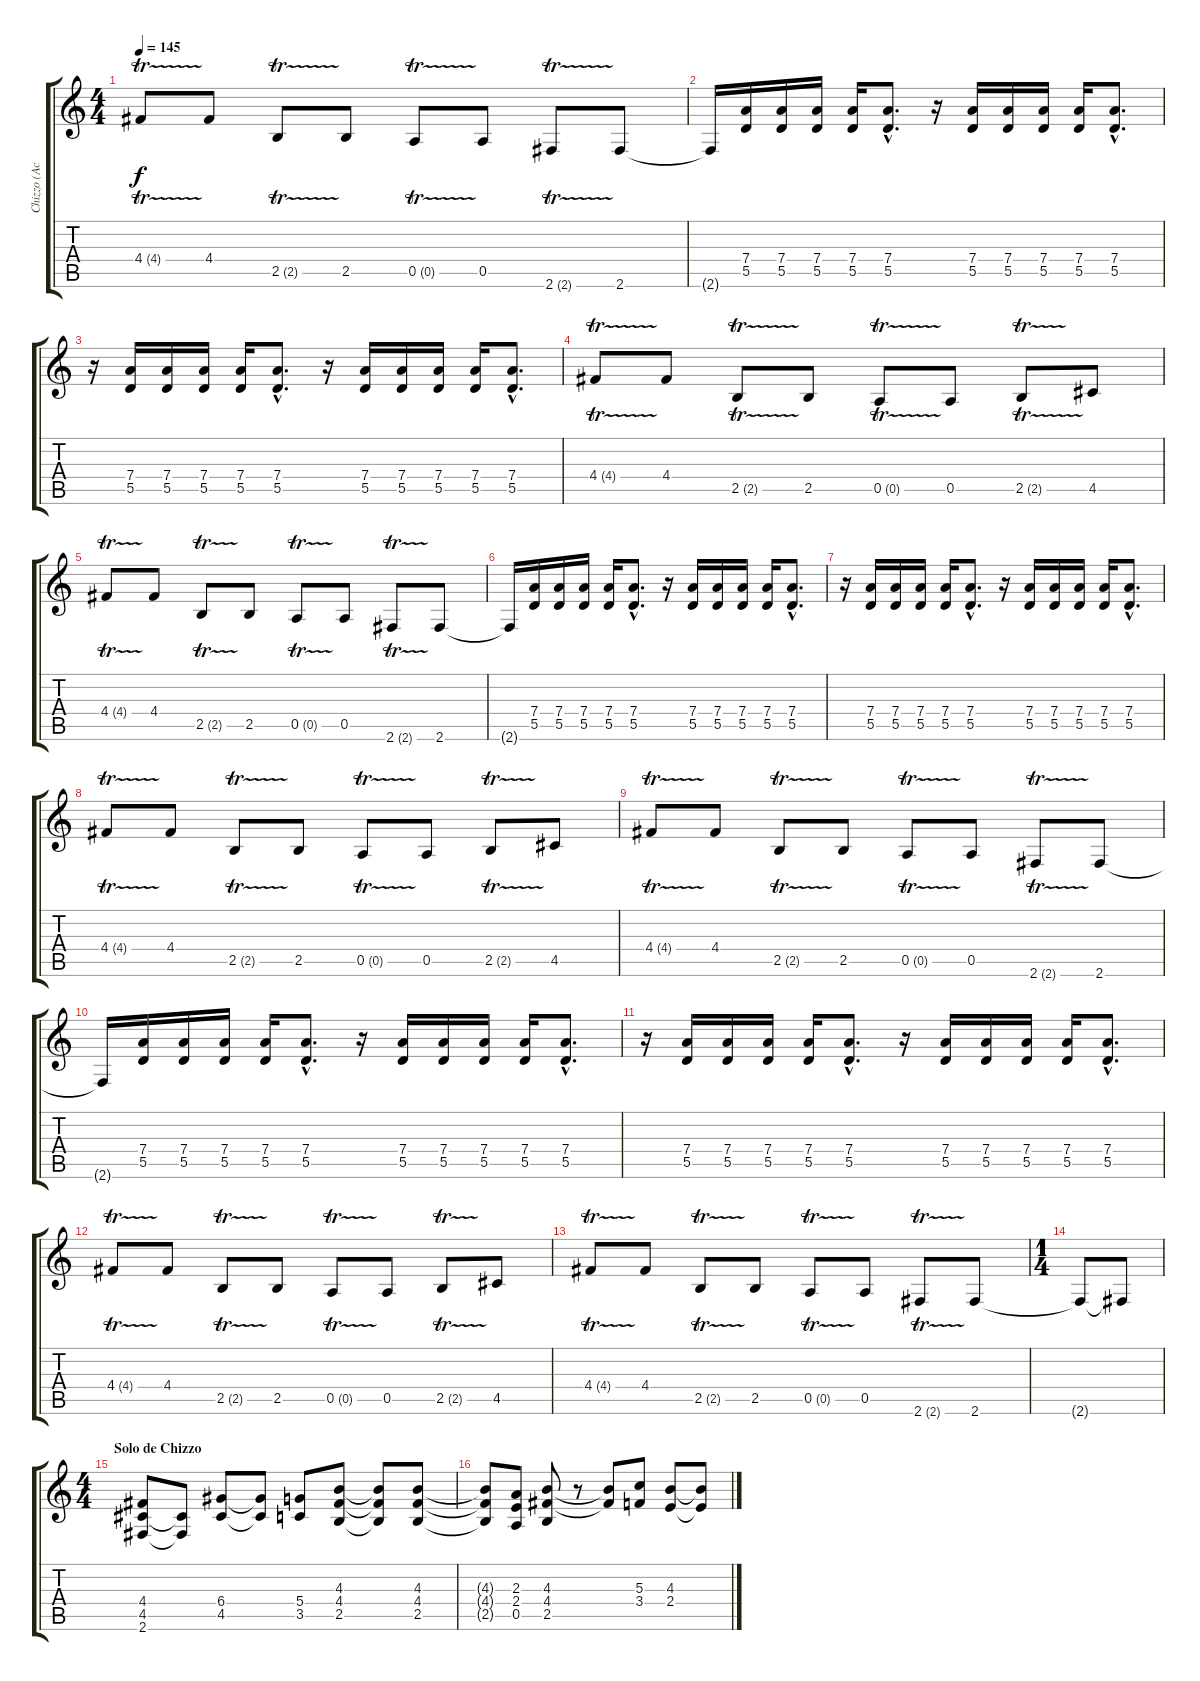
\track ("Chizzo (Acomp)" "Chizzo (Ac") {instrument distortionguitar}
\staff {score tabs}
\tuning (E4 B3 G3 D3 A2 E2) {hide}
\ts (4 4)
\tempo 145
\clef g2
\ks c
4.4{tr (4 16)}.8{dy f} 4.4.8 2.5{tr (2 16)}.8 2.5.8 0.5{tr (0 16)}.8 0.5.8 2.6{tr (2 16)}.8 2.6.8 |
2.6{t}.16 (7.4 5.5).16 (7.4 5.5).16 (7.4 5.5).16 (7.4 5.5).16 (7.4{hac} 5.5{hac}).8{d} r.16 (7.4 5.5).16 (7.4 5.5).16 (7.4 5.5).16 (7.4 5.5).16 (7.4{hac} 5.5{hac}).8{d} |
r.16 (7.4 5.5).16 (7.4 5.5).16 (7.4 5.5).16 (7.4 5.5).16 (7.4{hac} 5.5{hac}).8{d} r.16 (7.4 5.5).16 (7.4 5.5).16 (7.4 5.5).16 (7.4 5.5).16 (7.4{hac} 5.5{hac}).8{d} |
4.4{tr (4 16)}.8 4.4.8 2.5{tr (2 16)}.8 2.5.8 0.5{tr (0 16)}.8 0.5.8 2.5{tr (2 16)}.8 4.5.8 |
4.4{tr (4 16)}.8 4.4.8 2.5{tr (2 16)}.8 2.5.8 0.5{tr (0 16)}.8 0.5.8 2.6{tr (2 16)}.8 2.6.8 |
2.6{t}.16 (7.4 5.5).16 (7.4 5.5).16 (7.4 5.5).16 (7.4 5.5).16 (7.4{hac} 5.5{hac}).8{d} r.16 (7.4 5.5).16 (7.4 5.5).16 (7.4 5.5).16 (7.4 5.5).16 (7.4{hac} 5.5{hac}).8{d} |
r.16 (7.4 5.5).16 (7.4 5.5).16 (7.4 5.5).16 (7.4 5.5).16 (7.4{hac} 5.5{hac}).8{d} r.16 (7.4 5.5).16 (7.4 5.5).16 (7.4 5.5).16 (7.4 5.5).16 (7.4{hac} 5.5{hac}).8{d} |
4.4{tr (4 16)}.8 4.4.8 2.5{tr (2 16)}.8 2.5.8 0.5{tr (0 16)}.8 0.5.8 2.5{tr (2 16)}.8 4.5.8 |
4.4{tr (4 16)}.8 4.4.8 2.5{tr (2 16)}.8 2.5.8 0.5{tr (0 16)}.8 0.5.8 2.6{tr (2 16)}.8 2.6.8 |
2.6{t}.16 (7.4 5.5).16 (7.4 5.5).16 (7.4 5.5).16 (7.4 5.5).16 (7.4{hac} 5.5{hac}).8{d} r.16 (7.4 5.5).16 (7.4 5.5).16 (7.4 5.5).16 (7.4 5.5).16 (7.4{hac} 5.5{hac}).8{d} |
r.16 (7.4 5.5).16 (7.4 5.5).16 (7.4 5.5).16 (7.4 5.5).16 (7.4{hac} 5.5{hac}).8{d} r.16 (7.4 5.5).16 (7.4 5.5).16 (7.4 5.5).16 (7.4 5.5).16 (7.4{hac} 5.5{hac}).8{d} |
4.4{tr (4 16)}.8 4.4.8 2.5{tr (2 16)}.8 2.5.8 0.5{tr (0 16)}.8 0.5.8 2.5{tr (2 16)}.8 4.5.8 |
4.4{tr (4 16)}.8 4.4.8 2.5{tr (2 16)}.8 2.5.8 0.5{tr (0 16)}.8 0.5.8 2.6{tr (2 16)}.8 2.6.8 |
\ts (1 4)
2.6{t}.8 2.6{t}.8 |
\ts (4 4)
\section ("" "Solo de Chizzo")
(4.4 4.5 2.6).8 (4.5{t} 2.6{t}).8 (6.4 4.5).8 (6.4{t} 4.5{t}).8 (5.4 3.5).8 (4.3 4.4 2.5).8 (4.3{t} 4.4{t} 2.5{t}).8 (4.3 4.4 2.5).8 |
(4.3{t} 4.4{t} 2.5{t}).8 (2.3 2.4 0.5).8 (4.3 4.4 2.5).8 r.8 (4.3{t} 4.4{t}).8 (5.3 3.4).8 (4.3 2.4).8 (4.3{t} 2.4{t}).8
